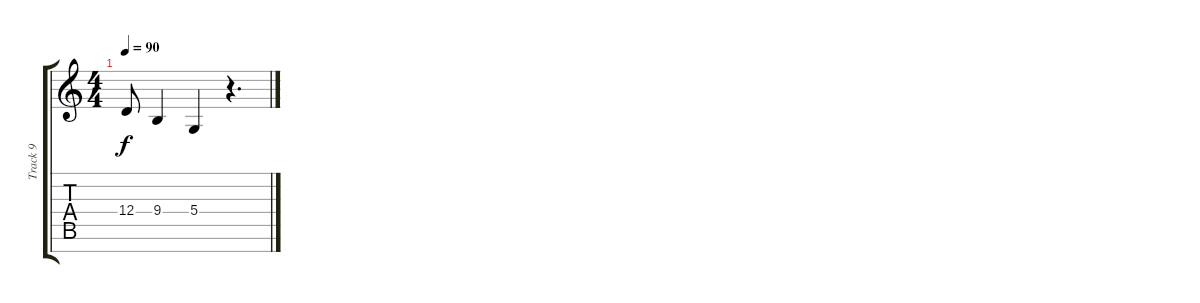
\track ("Track 9" "Track 9") {instrument pad3polysynth}
\staff {score tabs}
\tuning (E4 B3 G3 D3 A2 E2 B1) {hide}
\ts (4 4)
\tempo 90
\clef g2
\ks c
12.4{t}.8{dy f} 9.4.4 5.4.4 r.4{d}
